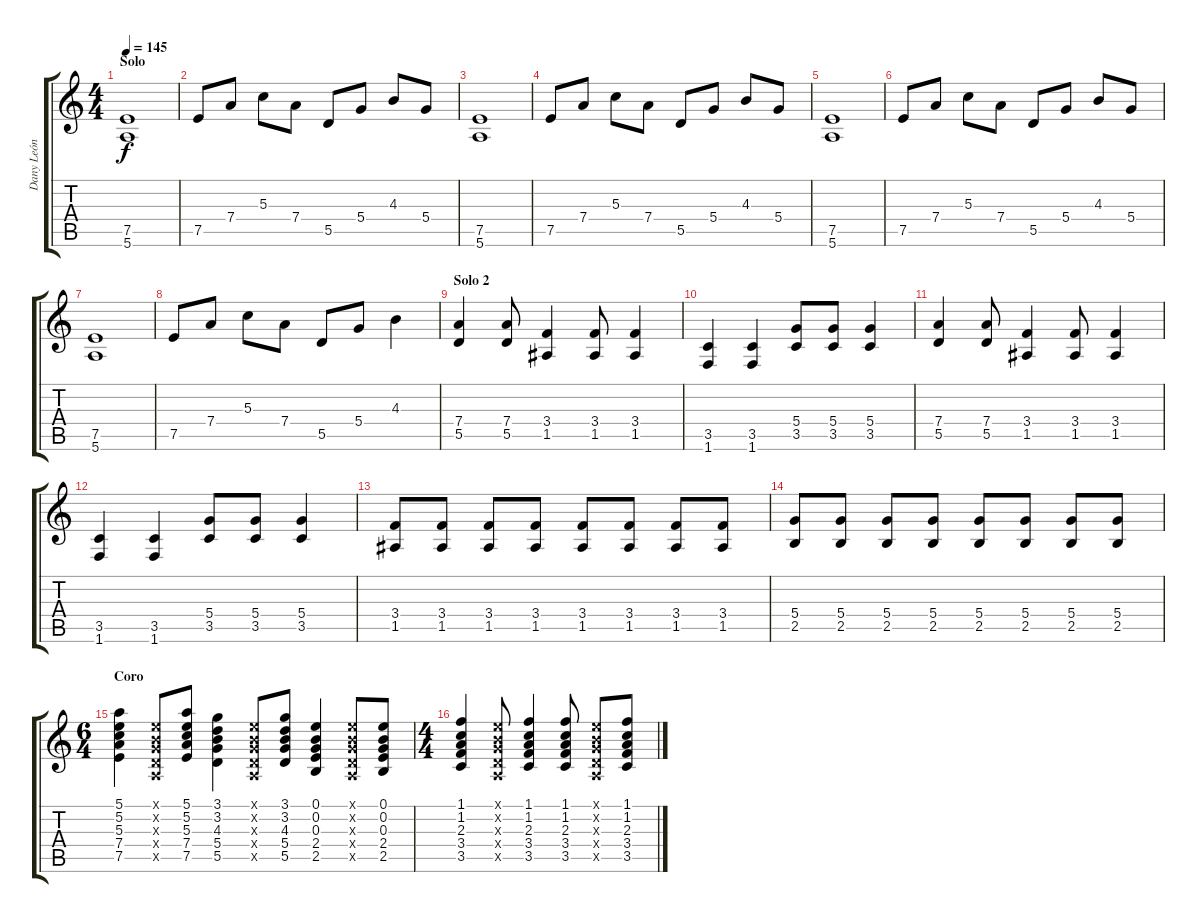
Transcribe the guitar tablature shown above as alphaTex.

\track ("Dany León" "Dany León") {instrument distortionguitar}
\staff {score tabs}
\tuning (E4 B3 G3 D3 A2 E2) {hide}
\ts (4 4)
\section ("" "Solo")
\tempo 145
\clef g2
\ks c
(7.5 5.6).1{dy f volume 16 instrument distortionguitar} |
7.5.8 7.4.8 5.3.8 7.4.8 5.5.8 5.4.8 4.3.8 5.4.8 |
(7.5 5.6).1 |
7.5.8 7.4.8 5.3.8 7.4.8 5.5.8 5.4.8 4.3.8 5.4.8 |
(7.5 5.6).1 |
7.5.8 7.4.8 5.3.8 7.4.8 5.5.8 5.4.8 4.3.8 5.4.8 |
(7.5 5.6).1 |
7.5.8 7.4.8 5.3.8 7.4.8 5.5.8 5.4.8 4.3.4 |
\section ("" "Solo 2")
(7.4 5.5).4 (7.4 5.5).8 (3.4 1.5).4 (3.4 1.5).8 (3.4 1.5).4 |
(3.5 1.6).4 (3.5 1.6).4 (5.4 3.5).8 (5.4 3.5).8 (5.4 3.5).4 |
(7.4 5.5).4 (7.4 5.5).8 (3.4 1.5).4 (3.4 1.5).8 (3.4 1.5).4 |
(3.5 1.6).4 (3.5 1.6).4 (5.4 3.5).8 (5.4 3.5).8 (5.4 3.5).4 |
(3.4 1.5).8 (3.4 1.5).8 (3.4 1.5).8 (3.4 1.5).8 (3.4 1.5).8 (3.4 1.5).8 (3.4 1.5).8 (3.4 1.5).8 |
(5.4 2.5).8 (5.4 2.5).8 (5.4 2.5).8 (5.4 2.5).8 (5.4 2.5).8 (5.4 2.5).8 (5.4 2.5).8 (5.4 2.5).8 |
\ts (6 4)
\section ("" "Coro")
(5.1 5.2 5.3 7.4 7.5).4{volume 11 instrument acousticguitarsteel} (0.1{x} 0.2{x} 0.3{x} 0.4{x} 0.5{x}).8 (5.1 5.2 5.3 7.4 7.5).8 (3.1 3.2 4.3 5.4 5.5).4 (0.1{x} 0.2{x} 0.3{x} 0.4{x} 0.5{x}).8 (3.1 3.2 4.3 5.4 5.5).8 (0.1 0.2 0.3 2.4 2.5).4 (0.1{x} 0.2{x} 0.3{x} 0.4{x} 0.5{x}).8 (0.1 0.2 0.3 2.4 2.5).8 |
\ts (4 4)
(1.1 1.2 2.3 3.4 3.5).4 (0.1{x} 0.2{x} 0.3{x} 0.4{x} 0.5{x}).8 (1.1 1.2 2.3 3.4 3.5).4 (1.1 1.2 2.3 3.4 3.5).8 (0.1{x} 0.2{x} 0.3{x} 0.4{x} 0.5{x}).8 (1.1 1.2 2.3 3.4 3.5).8
